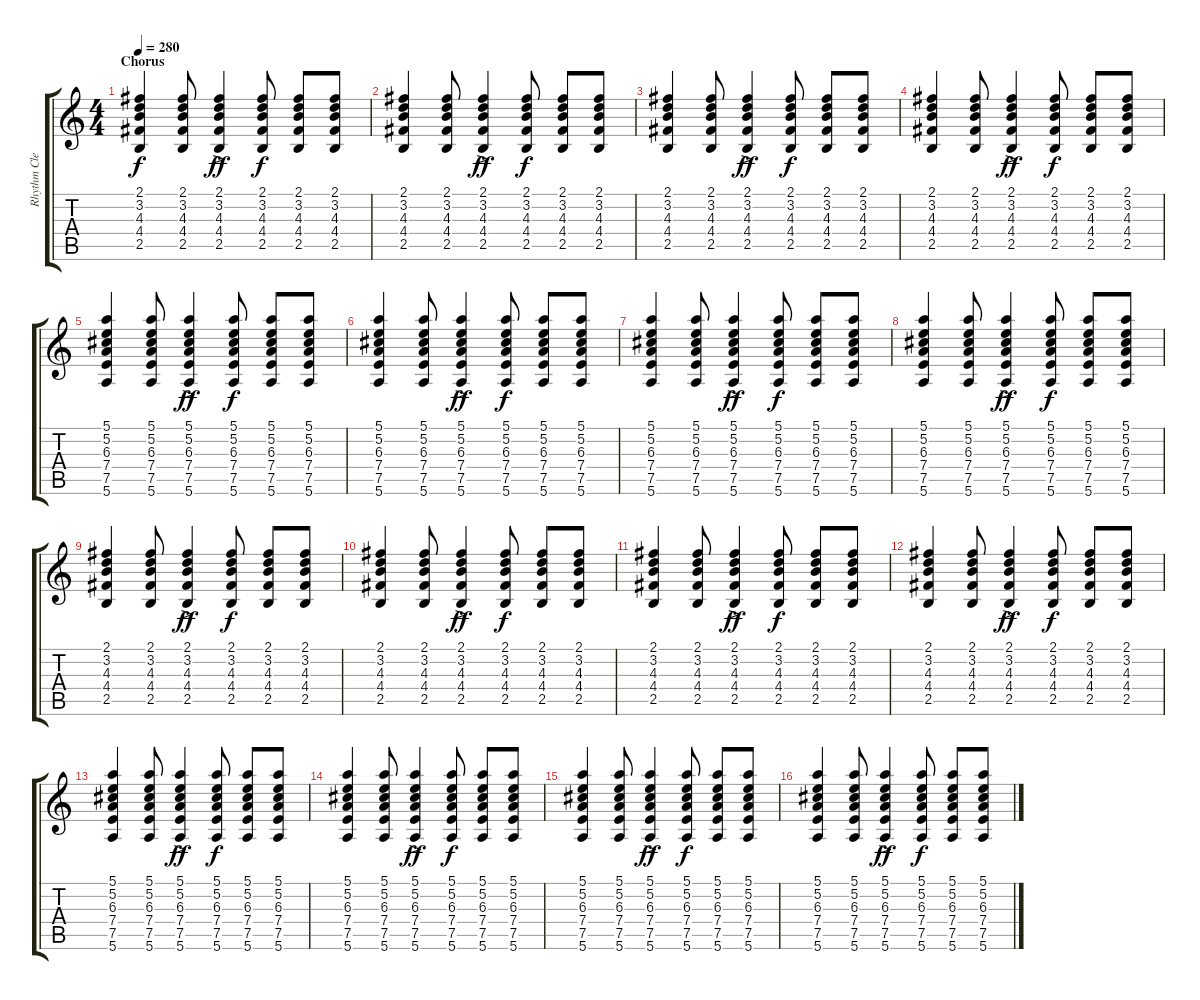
\track ("Rhythm Clean" "Rhythm Cle") {instrument acousticguitarsteel}
\staff {score tabs}
\tuning (E4 B3 G3 D3 A2 E2) {hide}
\ts (4 4)
\section ("" "Chorus")
\tempo 280
\clef g2
\ks c
(2.1 3.2 4.3 4.4 2.5).4{dy f} (2.1 3.2 4.3 4.4 2.5).8 (2.1 3.2 4.3 4.4{ac} 2.5).4{dy ff} (2.1 3.2 4.3 4.4 2.5).8{dy f} (2.1 3.2 4.3 4.4 2.5).8 (2.1 3.2 4.3 4.4 2.5).8 |
(2.1 3.2 4.3 4.4 2.5).4 (2.1 3.2 4.3 4.4 2.5).8 (2.1 3.2 4.3 4.4{ac} 2.5).4{dy ff} (2.1 3.2 4.3 4.4 2.5).8{dy f} (2.1 3.2 4.3 4.4 2.5).8 (2.1 3.2 4.3 4.4 2.5).8 |
(2.1 3.2 4.3 4.4 2.5).4 (2.1 3.2 4.3 4.4 2.5).8 (2.1 3.2 4.3 4.4{ac} 2.5).4{dy ff} (2.1 3.2 4.3 4.4 2.5).8{dy f} (2.1 3.2 4.3 4.4 2.5).8 (2.1 3.2 4.3 4.4 2.5).8 |
(2.1 3.2 4.3 4.4 2.5).4 (2.1 3.2 4.3 4.4 2.5).8 (2.1 3.2 4.3 4.4{ac} 2.5).4{dy ff} (2.1 3.2 4.3 4.4 2.5).8{dy f} (2.1 3.2 4.3 4.4 2.5).8 (2.1 3.2 4.3 4.4 2.5).8 |
(5.1 5.2 6.3 7.4 7.5 5.6).4 (5.1 5.2 6.3 7.4 7.5 5.6).8 (5.1 5.2{ac} 6.3 7.4 7.5 5.6).4{dy ff} (5.1 5.2 6.3 7.4 7.5 5.6).8{dy f} (5.1 5.2 6.3 7.4 7.5 5.6).8 (5.1 5.2 6.3 7.4 7.5 5.6).8 |
(5.1 5.2 6.3 7.4 7.5 5.6).4 (5.1 5.2 6.3 7.4 7.5 5.6).8 (5.1 5.2{ac} 6.3 7.4 7.5 5.6).4{dy ff} (5.1 5.2 6.3 7.4 7.5 5.6).8{dy f} (5.1 5.2 6.3 7.4 7.5 5.6).8 (5.1 5.2 6.3 7.4 7.5 5.6).8 |
(5.1 5.2 6.3 7.4 7.5 5.6).4 (5.1 5.2 6.3 7.4 7.5 5.6).8 (5.1 5.2{ac} 6.3 7.4 7.5 5.6).4{dy ff} (5.1 5.2 6.3 7.4 7.5 5.6).8{dy f} (5.1 5.2 6.3 7.4 7.5 5.6).8 (5.1 5.2 6.3 7.4 7.5 5.6).8 |
(5.1 5.2 6.3 7.4 7.5 5.6).4 (5.1 5.2 6.3 7.4 7.5 5.6).8 (5.1 5.2{ac} 6.3 7.4 7.5 5.6).4{dy ff} (5.1 5.2 6.3 7.4 7.5 5.6).8{dy f} (5.1 5.2 6.3 7.4 7.5 5.6).8 (5.1 5.2 6.3 7.4 7.5 5.6).8 |
(2.1 3.2 4.3 4.4 2.5).4 (2.1 3.2 4.3 4.4 2.5).8 (2.1 3.2 4.3 4.4{ac} 2.5).4{dy ff} (2.1 3.2 4.3 4.4 2.5).8{dy f} (2.1 3.2 4.3 4.4 2.5).8 (2.1 3.2 4.3 4.4 2.5).8 |
(2.1 3.2 4.3 4.4 2.5).4 (2.1 3.2 4.3 4.4 2.5).8 (2.1 3.2 4.3 4.4{ac} 2.5).4{dy ff} (2.1 3.2 4.3 4.4 2.5).8{dy f} (2.1 3.2 4.3 4.4 2.5).8 (2.1 3.2 4.3 4.4 2.5).8 |
(2.1 3.2 4.3 4.4 2.5).4 (2.1 3.2 4.3 4.4 2.5).8 (2.1 3.2 4.3 4.4{ac} 2.5).4{dy ff} (2.1 3.2 4.3 4.4 2.5).8{dy f} (2.1 3.2 4.3 4.4 2.5).8 (2.1 3.2 4.3 4.4 2.5).8 |
(2.1 3.2 4.3 4.4 2.5).4 (2.1 3.2 4.3 4.4 2.5).8 (2.1 3.2 4.3 4.4{ac} 2.5).4{dy ff} (2.1 3.2 4.3 4.4 2.5).8{dy f} (2.1 3.2 4.3 4.4 2.5).8 (2.1 3.2 4.3 4.4 2.5).8 |
(5.1 5.2 6.3 7.4 7.5 5.6).4 (5.1 5.2 6.3 7.4 7.5 5.6).8 (5.1 5.2{ac} 6.3 7.4 7.5 5.6).4{dy ff} (5.1 5.2 6.3 7.4 7.5 5.6).8{dy f} (5.1 5.2 6.3 7.4 7.5 5.6).8 (5.1 5.2 6.3 7.4 7.5 5.6).8 |
(5.1 5.2 6.3 7.4 7.5 5.6).4 (5.1 5.2 6.3 7.4 7.5 5.6).8 (5.1 5.2{ac} 6.3 7.4 7.5 5.6).4{dy ff} (5.1 5.2 6.3 7.4 7.5 5.6).8{dy f} (5.1 5.2 6.3 7.4 7.5 5.6).8 (5.1 5.2 6.3 7.4 7.5 5.6).8 |
(5.1 5.2 6.3 7.4 7.5 5.6).4 (5.1 5.2 6.3 7.4 7.5 5.6).8 (5.1 5.2{ac} 6.3 7.4 7.5 5.6).4{dy ff} (5.1 5.2 6.3 7.4 7.5 5.6).8{dy f} (5.1 5.2 6.3 7.4 7.5 5.6).8 (5.1 5.2 6.3 7.4 7.5 5.6).8 |
(5.1 5.2 6.3 7.4 7.5 5.6).4 (5.1 5.2 6.3 7.4 7.5 5.6).8 (5.1 5.2{ac} 6.3 7.4 7.5 5.6).4{dy ff} (5.1 5.2 6.3 7.4 7.5 5.6).8{dy f} (5.1 5.2 6.3 7.4 7.5 5.6).8 (5.1 5.2 6.3 7.4 7.5 5.6).8
